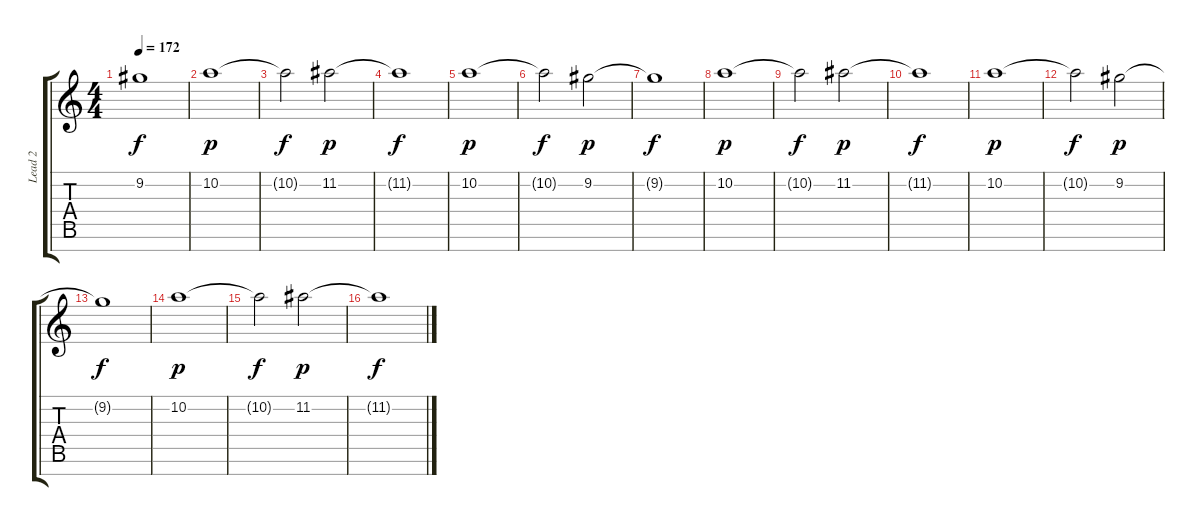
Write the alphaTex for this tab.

\track ("Lead 2" "Lead 2") {instrument overdrivenguitar}
\staff {score tabs}
\tuning (E4 B3 G3 D3 A2 E2 B1) {hide}
\ts (4 4)
\tempo 172
\clef g2
\ks c
9.2{t}.1{dy f} |
10.2.1{dy p} |
10.2{t}.2{dy f} 11.2.2{dy p} |
11.2{t}.1{dy f} |
10.2.1{dy p} |
10.2{t}.2{dy f} 9.2.2{dy p} |
9.2{t}.1{dy f} |
10.2.1{dy p} |
10.2{t}.2{dy f} 11.2.2{dy p} |
11.2{t}.1{dy f} |
10.2.1{dy p} |
10.2{t}.2{dy f} 9.2.2{dy p} |
9.2{t}.1{dy f} |
10.2.1{dy p} |
10.2{t}.2{dy f} 11.2.2{dy p} |
11.2{t}.1{dy f}
